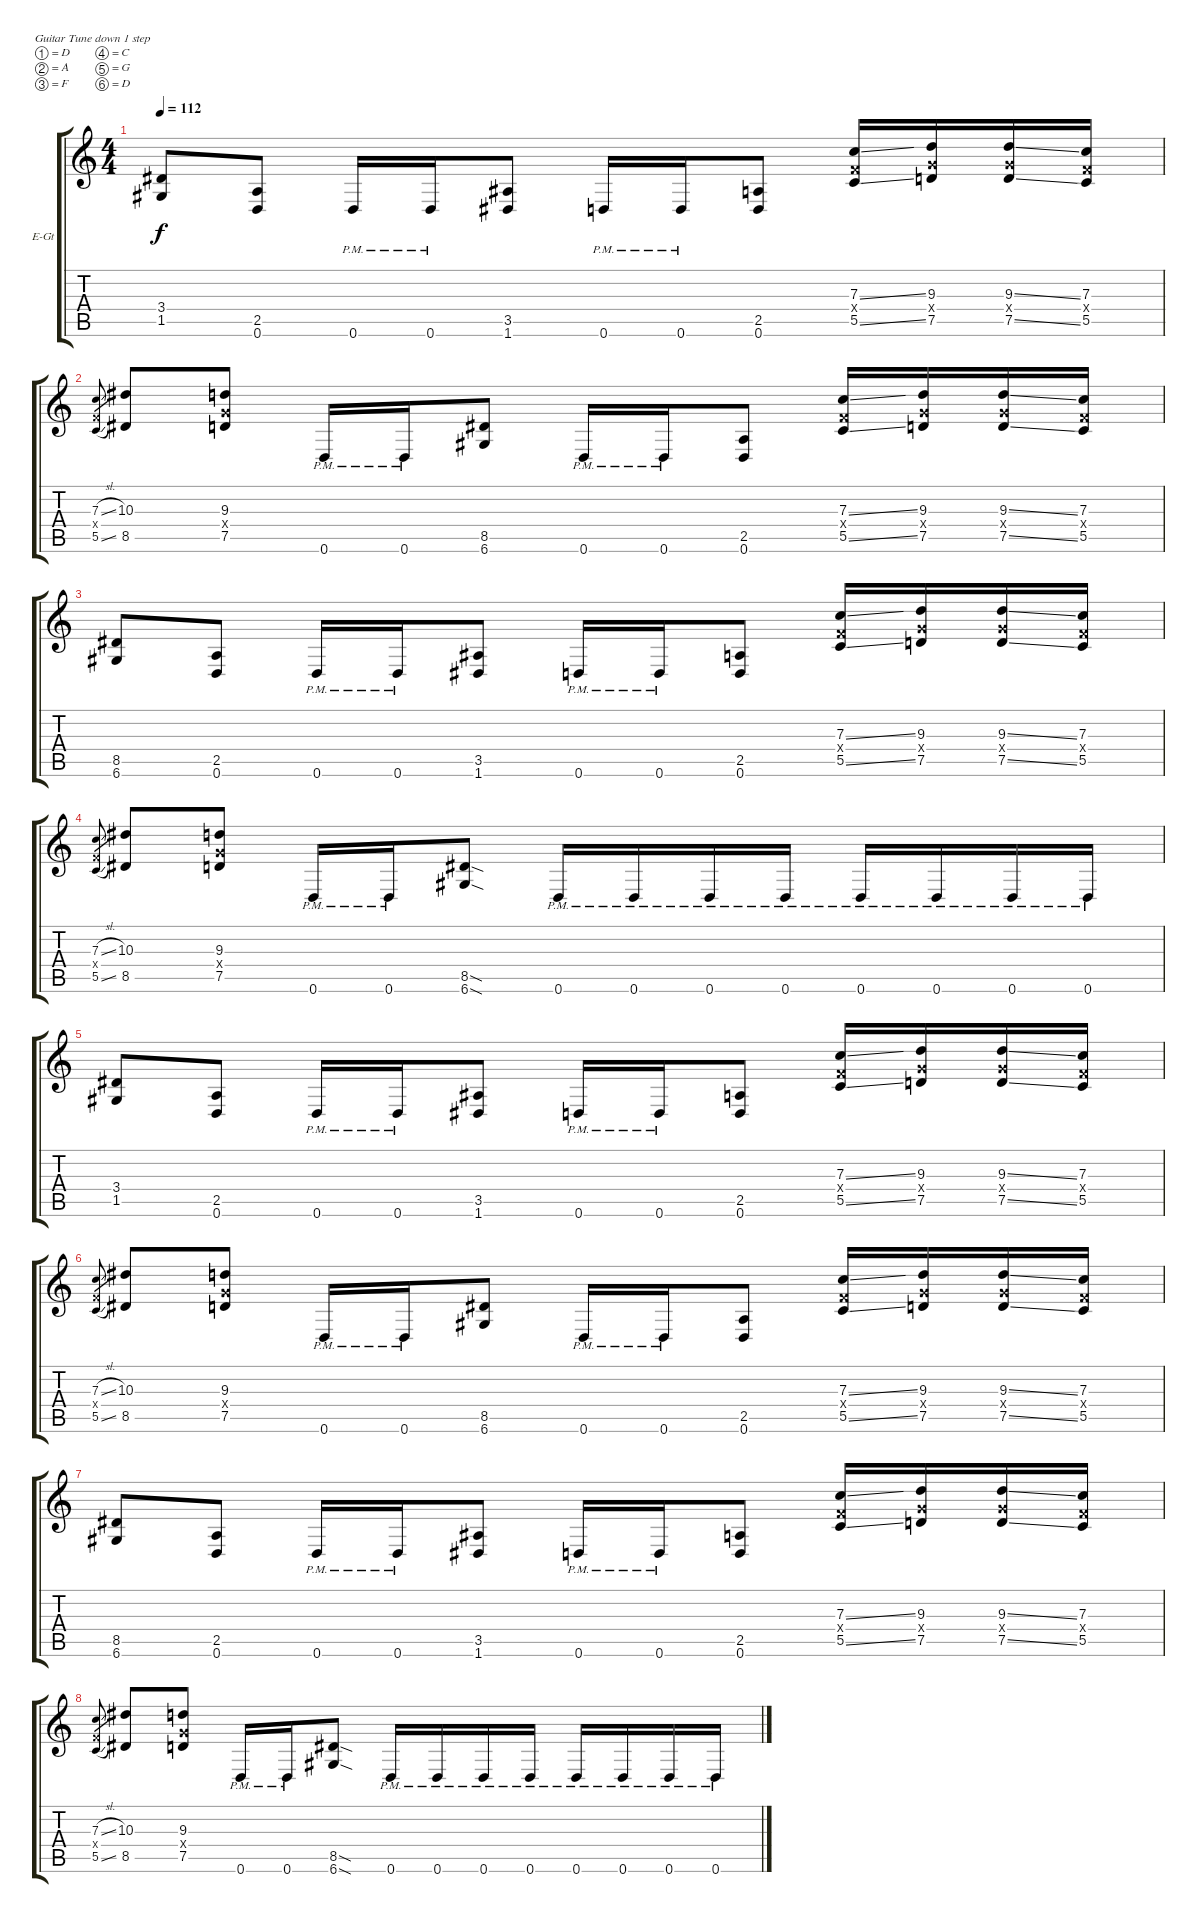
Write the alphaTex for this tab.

\bracketExtendMode groupsimilarinstruments
\firstSystemTrackNameOrientation horizontal
\otherSystemsTrackNameOrientation horizontal
\track ("Robb Flynn" "E-Gt") {instrument distortionguitar}
\staff {score tabs}
\tuning (D4 A3 F3 C3 G2 D2)
\ts (4 4)
\tempo 112
\clef g2
\ks c
(3.4 1.5).8{dy f} (2.5 0.6).8 0.6{pm}.16 0.6{pm}.16 (3.5 1.6).8 0.6{pm}.16 0.6{pm}.16 (2.5 0.6).8 (7.3{ss} 5.5{ss} 5.4{x}).16 (9.3 7.5 7.4{x}).16 (9.3{ss} 7.5{ss} 7.4{x}).16 (7.3 5.5 5.4{x}).16 |
(7.3{sl} 5.5{sl} 5.4{x}).8{gr} (10.3 8.5).8 (9.3 7.5 7.4{x}).8 0.6{pm}.16 0.6{pm}.16 (8.5 6.6).8 0.6{pm}.16 0.6{pm}.16 (2.5 0.6).8 (7.3{ss} 5.5{ss} 5.4{x}).16 (9.3 7.5 7.4{x}).16 (9.3{ss} 7.5{ss} 7.4{x}).16 (7.3 5.5 5.4{x}).16 |
(8.5 6.6).8 (2.5 0.6).8 0.6{pm}.16 0.6{pm}.16 (3.5 1.6).8 0.6{pm}.16 0.6{pm}.16 (2.5 0.6).8 (7.3{ss} 5.5{ss} 5.4{x}).16 (9.3 7.5 7.4{x}).16 (9.3{ss} 7.5{ss} 7.4{x}).16 (7.3 5.5 5.4{x}).16 |
(7.3{sl} 5.5{sl} 5.4{x}).8{gr} (10.3 8.5).8 (9.3 7.5 7.4{x}).8 0.6{pm}.16 0.6{pm}.16 (8.5{sod} 6.6{sod}).8 0.6{pm}.16 0.6{pm}.16 0.6{pm}.16 0.6{pm}.16 0.6{pm}.16 0.6{pm}.16 0.6{pm}.16 0.6{pm}.16 |
(3.4 1.5).8 (2.5 0.6).8 0.6{pm}.16 0.6{pm}.16 (3.5 1.6).8 0.6{pm}.16 0.6{pm}.16 (2.5 0.6).8 (7.3{ss} 5.5{ss} 5.4{x}).16 (9.3 7.5 7.4{x}).16 (9.3{ss} 7.5{ss} 7.4{x}).16 (7.3 5.5 5.4{x}).16 |
(7.3{sl} 5.5{sl} 5.4{x}).8{gr} (10.3 8.5).8 (9.3 7.5 7.4{x}).8 0.6{pm}.16 0.6{pm}.16 (8.5 6.6).8 0.6{pm}.16 0.6{pm}.16 (2.5 0.6).8 (7.3{ss} 5.5{ss} 5.4{x}).16 (9.3 7.5 7.4{x}).16 (9.3{ss} 7.5{ss} 7.4{x}).16 (7.3 5.5 5.4{x}).16 |
(8.5 6.6).8 (2.5 0.6).8 0.6{pm}.16 0.6{pm}.16 (3.5 1.6).8 0.6{pm}.16 0.6{pm}.16 (2.5 0.6).8 (7.3{ss} 5.5{ss} 5.4{x}).16 (9.3 7.5 7.4{x}).16 (9.3{ss} 7.5{ss} 7.4{x}).16 (7.3 5.5 5.4{x}).16 |
(7.3{sl} 5.5{sl} 5.4{x}).8{gr} (10.3 8.5).8 (9.3 7.5 7.4{x}).8 0.6{pm}.16 0.6{pm}.16 (8.5{sod} 6.6{sod}).8 0.6{pm}.16 0.6{pm}.16 0.6{pm}.16 0.6{pm}.16 0.6{pm}.16 0.6{pm}.16 0.6{pm}.16 0.6{pm}.16
